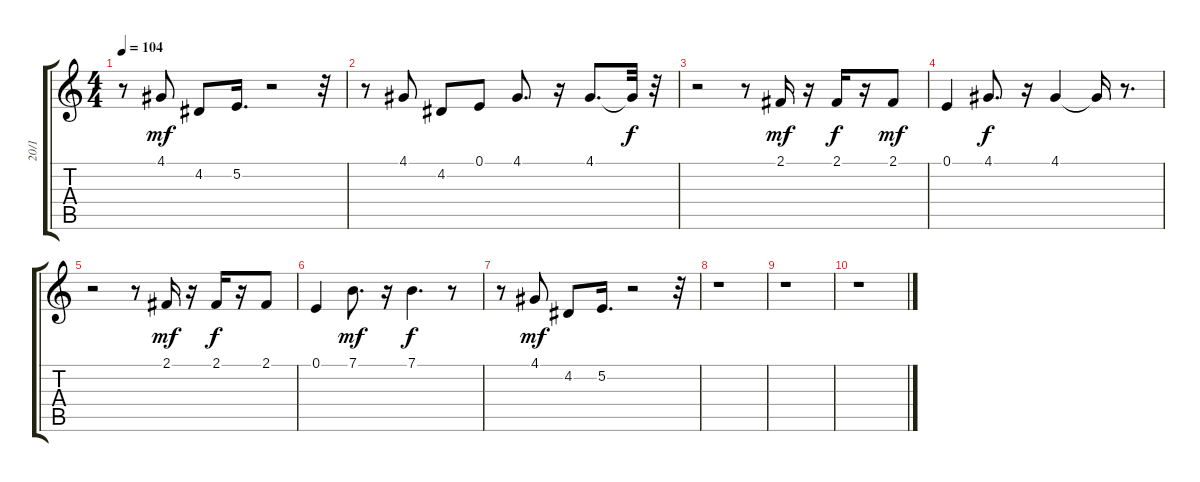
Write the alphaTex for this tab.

\track ("20/1" "20/1") {instrument churchorgan}
\staff {score tabs}
\tuning (E4 B3 G3 D3 A2 E2) {hide}
\ts (4 4)
\tempo 104
\clef g2
\ks c
r.8{dy f} 4.1.8{dy mf} 4.2.8 5.2.16{d} r.2 r.32 |
r.8 4.1.8 4.2.8 0.1.8 4.1.8{d} r.16 4.1.8{d} 4.1{t}.32{dy f} r.32 |
r.2 r.8 2.1.16{dy mf} r.16 2.1.16{dy f} r.16 2.1.8{dy mf} |
0.1.4 4.1.8{d dy f} r.16 4.1.4 4.1{t}.16 r.8{d} |
r.2 r.8 2.1.16{dy mf} r.16 2.1.16{dy f} r.16 2.1.8 |
0.1.4 7.1.8{d dy mf} r.16 7.1.4{d dy f} r.8 |
r.8 4.1.8{dy mf} 4.2.8 5.2.16{d} r.2 r.32 |
r.1 |
r.1 |
r.1
